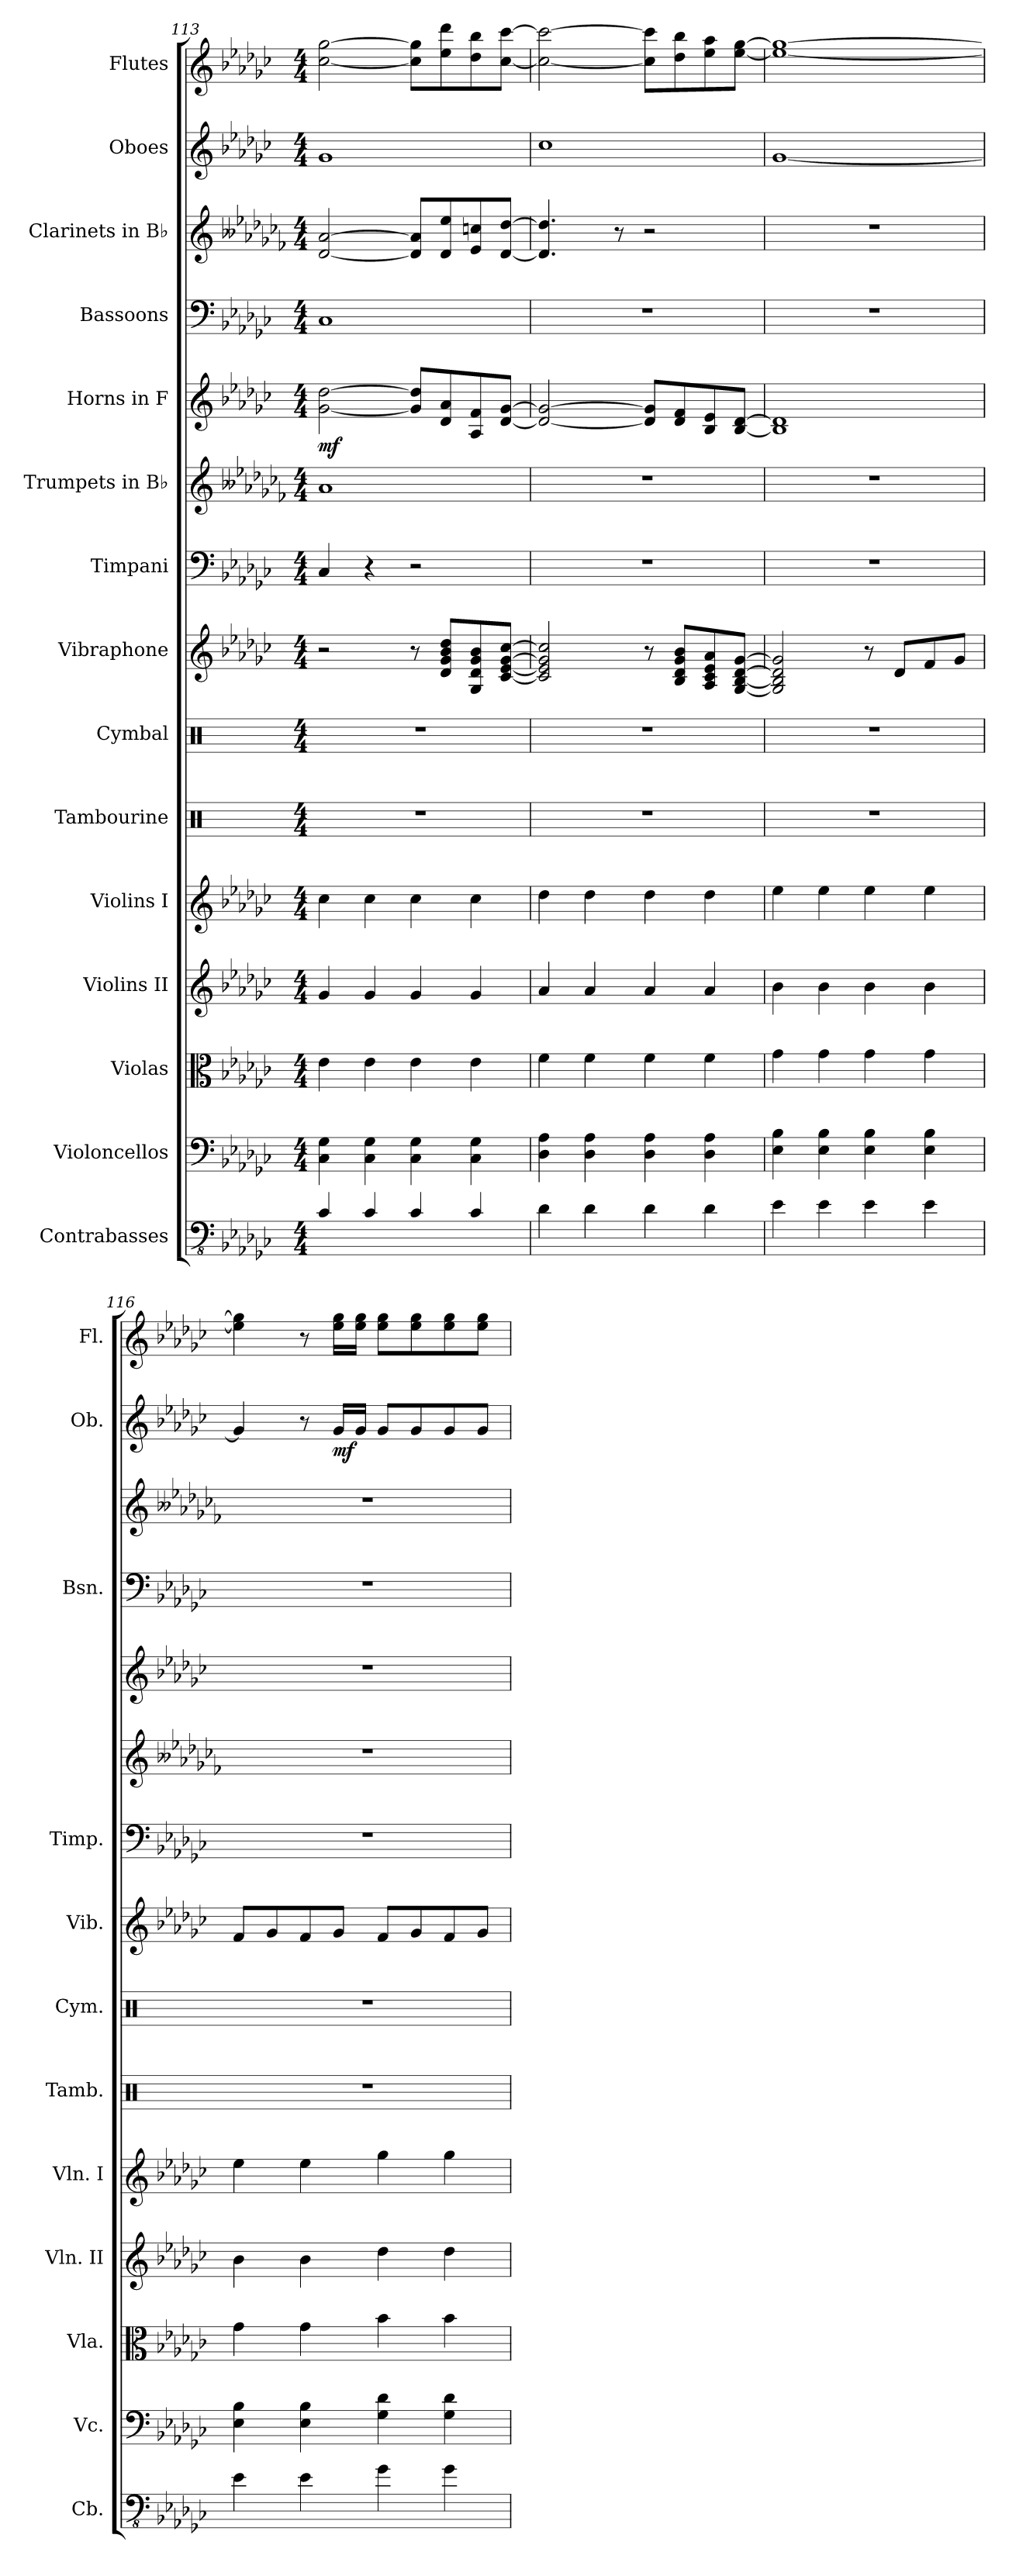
**kern	**kern	**dynam	**kern	**kern	**kern	**kern	**kern	**kern	**dynam	**kern	**kern	**kern	**dynam	**kern	**kern	**kern	**dynam	**kern
*part15	*part14	*part14	*part13	*part12	*part11	*part10	*part9	*part8	*part8	*part7	*part6	*part5	*part5	*part4	*part3	*part2	*part2	*part1
*staff15	*staff14	*staff14	*staff13	*staff12	*staff11	*staff10	*staff9	*staff8	*staff8	*staff7	*staff6	*staff5	*staff5	*staff4	*staff3	*staff2	*staff2	*staff1
*I"Contrabasses	*I"Violoncellos	*	*I"Violas	*I"Violins II	*I"Violins I	*I"Tambourine	*I"Cymbal	*I"Vibraphone	*	*I"Timpani	*I"Trumpets in B♭	*I"Horns in F	*	*I"Bassoons	*I"Clarinets in B♭	*I"Oboes	*	*I"Flutes
*I'Cb.	*I'Vc.	*	*I'Vla.	*I'Vln. II	*I'Vln. I	*I'Tamb.	*I'Cym.	*I'Vib.	*	*I'Timp.	*	*	*	*I'Bsn.	*	*I'Ob.	*	*I'Fl.
*clefFv4	*clefF4	*	*clefC3	*clefG2	*clefG2	*clefX	*clefX	*clefG2	*	*clefF4	*clefG2	*clefG2	*	*clefF4	*clefG2	*clefG2	*	*clefG2
*ITrd7c12	*	*	*	*	*	*	*	*	*	*	*ITrd1c2	*ITrd4c7	*	*	*ITrd1c2	*	*	*
*k[b-e-a-d-g-c-]	*k[b-e-a-d-g-c-]	*	*k[b-e-a-d-g-c-]	*k[b-e-a-d-g-c-]	*k[b-e-a-d-g-c-]	*k[]	*k[]	*k[b-e-a-d-g-c-]	*	*k[b-e-a-d-g-c-]	*k[b--e-a-d-g-c-f-]	*k[b-e-a-d-g-c-f-]	*	*k[b-e-a-d-g-c-]	*k[b--e-a-d-g-c-f-]	*k[b-e-a-d-g-c-]	*	*k[b-e-a-d-g-c-]
*M4/4	*M4/4	*	*M4/4	*M4/4	*M4/4	*M4/4	*M4/4	*M4/4	*	*M4/4	*M4/4	*M4/4	*	*M4/4	*M4/4	*M4/4	*	*M4/4
=113	=113	=113	=113	=113	=113	=113	=113	=113	=113	=113	=113	=113	=113	=113	=113	=113	=113	=113
!	!	!LO:DY:b	!	!	!	!	!	!	!	!	!	!	!	!	!	!	!	!
!	!	!LO:DY:n=1:b	!	!	!	!	!	!	!	!	!	!	!LO:DY:b	!	!	!	!	!
4CC-/	4C-\ 4G-\	mf mf	4e-\	4g-/	4cc-\	1r	1r	2r	.	4C-/	1g-	[2c-\ [2g-\	mf	1C-	[2c-/ [2g-/	1g-	.	[2cc-\ [2gg-\
4CC-/	4C-\ 4G-\	.	4e-\	4g-/	4cc-\	.	.	.	.	4r	.	.	.	.	.	.	.	.
4CC-/	4C-\ 4G-\	.	4e-\	4g-/	4cc-\	.	.	8r	.	2r	.	8c-/] 8g-/]L	.	.	8c-/] 8g-/]L	.	.	8cc-\] 8gg-\]L
!	!	!	!	!	!	!	!	!	!LO:DY:b	!	!	!	!	!	!	!	!	!
!	!	!	!	!	!	!	!	!	!LO:DY:n=1:b	!	!	!	!	!	!	!	!	!
.	.	.	.	.	.	.	.	8d-/ 8g-/ 8b-/ 8dd-/L	mf f	.	.	8G-/ 8d-/	.	.	8c-/ 8dd-/	.	.	8ee-\ 8ddd-\
4CC-/	4C-\ 4G-\	.	4e-\	4g-/	4cc-\	.	.	8G-/ 8d-/ 8g-/ 8b-/	.	.	.	8D-/ 8B-/	.	.	8d-/ 8b-X/	.	.	8dd-\ 8bb-\
.	.	.	.	.	.	.	.	[8c-/ [8e-/ [8g-/ [8cc-/J	.	.	.	[8G-/ [8c-/J	.	.	[8c-/ [8cc-/J	.	.	[8cc-\ [8ccc-\J
=114	=114	=114	=114	=114	=114	=114	=114	=114	=114	=114	=114	=114	=114	=114	=114	=114	=114	=114
4DD-\	4D-\ 4A-\	.	4f\	4a-/	4dd-\	1r	1r	2c-/] 2e-/] 2g-/] 2cc-/]	.	1r	1r	2G-/_ 2c-/_	.	1r	4.c-/] 4.cc-/]	1cc-	.	2cc-\_ 2ccc-\_
4DD-\	4D-\ 4A-\	.	4f\	4a-/	4dd-\	.	.	.	.	.	.	.	.	.	.	.	.	.
.	.	.	.	.	.	.	.	.	.	.	.	.	.	.	8r	.	.	.
4DD-\	4D-\ 4A-\	.	4f\	4a-/	4dd-\	.	.	8r	.	.	.	8G-/] 8c-/]L	.	.	2r	.	.	8cc-\] 8ccc-\]L
.	.	.	.	.	.	.	.	8B-/ 8d-/ 8g-/ 8b-/L	.	.	.	8G-/ 8B-/	.	.	.	.	.	8dd-\ 8bb-\
4DD-\	4D-\ 4A-\	.	4f\	4a-/	4dd-\	.	.	8A-/ 8c-/ 8e-/ 8a-/	.	.	.	8E-/ 8A-/	.	.	.	.	.	8ee-\ 8aa-\
.	.	.	.	.	.	.	.	[8G-/ [8B-/ [8d-/ [8g-/J	.	.	.	[8E-/ [8G-/J	.	.	.	.	.	[8ee-\ [8gg-\J
!!LO:PB:g=z
=115	=115	=115	=115	=115	=115	=115	=115	=115	=115	=115	=115	=115	=115	=115	=115	=115	=115	=115
4EE-\	4E-\ 4B-\	.	4g-\	4b-\	4ee-\	1r	1r	2G-/] 2B-/] 2d-/] 2g-/]	.	1r	1r	1E-] 1G-]	.	1r	1r	[1g-	.	1ee-_ 1gg-_
4EE-\	4E-\ 4B-\	.	4g-\	4b-\	4ee-\	.	.	.	.	.	.	.	.	.	.	.	.	.
4EE-\	4E-\ 4B-\	.	4g-\	4b-\	4ee-\	.	.	8r	.	.	.	.	.	.	.	.	.	.
.	.	.	.	.	.	.	.	8d-/L	.	.	.	.	.	.	.	.	.	.
4EE-\	4E-\ 4B-\	.	4g-\	4b-\	4ee-\	.	.	8f/	.	.	.	.	.	.	.	.	.	.
.	.	.	.	.	.	.	.	8g-/J	.	.	.	.	.	.	.	.	.	.
=116	=116	=116	=116	=116	=116	=116	=116	=116	=116	=116	=116	=116	=116	=116	=116	=116	=116	=116
4EE-\	4E-\ 4B-\	.	4g-\	4b-\	4ee-\	1r	1r	8f/L	.	1r	1r	1r	.	1r	1r	4g-/]	.	4ee-\] 4gg-\]
.	.	.	.	.	.	.	.	8g-/	.	.	.	.	.	.	.	.	.	.
4EE-\	4E-\ 4B-\	.	4g-\	4b-\	4ee-\	.	.	8f/	.	.	.	.	.	.	.	8r	.	8r
!	!	!	!	!	!	!	!	!	!	!	!	!	!	!	!	!	!LO:DY:b	!
.	.	.	.	.	.	.	.	8g-/J	.	.	.	.	.	.	.	16g-/LL	mf	16ee-\ 16gg-\LL
.	.	.	.	.	.	.	.	.	.	.	.	.	.	.	.	16g-/JJ	.	16ee-\ 16gg-\JJ
4GG-\	4G-\ 4d-\	.	4b-\	4dd-\	4gg-\	.	.	8f/L	.	.	.	.	.	.	.	8g-/L	.	8ee-\ 8gg-\L
.	.	.	.	.	.	.	.	8g-/	.	.	.	.	.	.	.	8g-/	.	8ee-\ 8gg-\
4GG-\	4G-\ 4d-\	.	4b-\	4dd-\	4gg-\	.	.	8f/	.	.	.	.	.	.	.	8g-/	.	8ee-\ 8gg-\
.	.	.	.	.	.	.	.	8g-/J	.	.	.	.	.	.	.	8g-/J	.	8ee-\ 8gg-\J
=	=	=	=	=	=	=	=	=	=	=	=	=	=	=	=	=	=	=
*-	*-	*-	*-	*-	*-	*-	*-	*-	*-	*-	*-	*-	*-	*-	*-	*-	*-	*-
